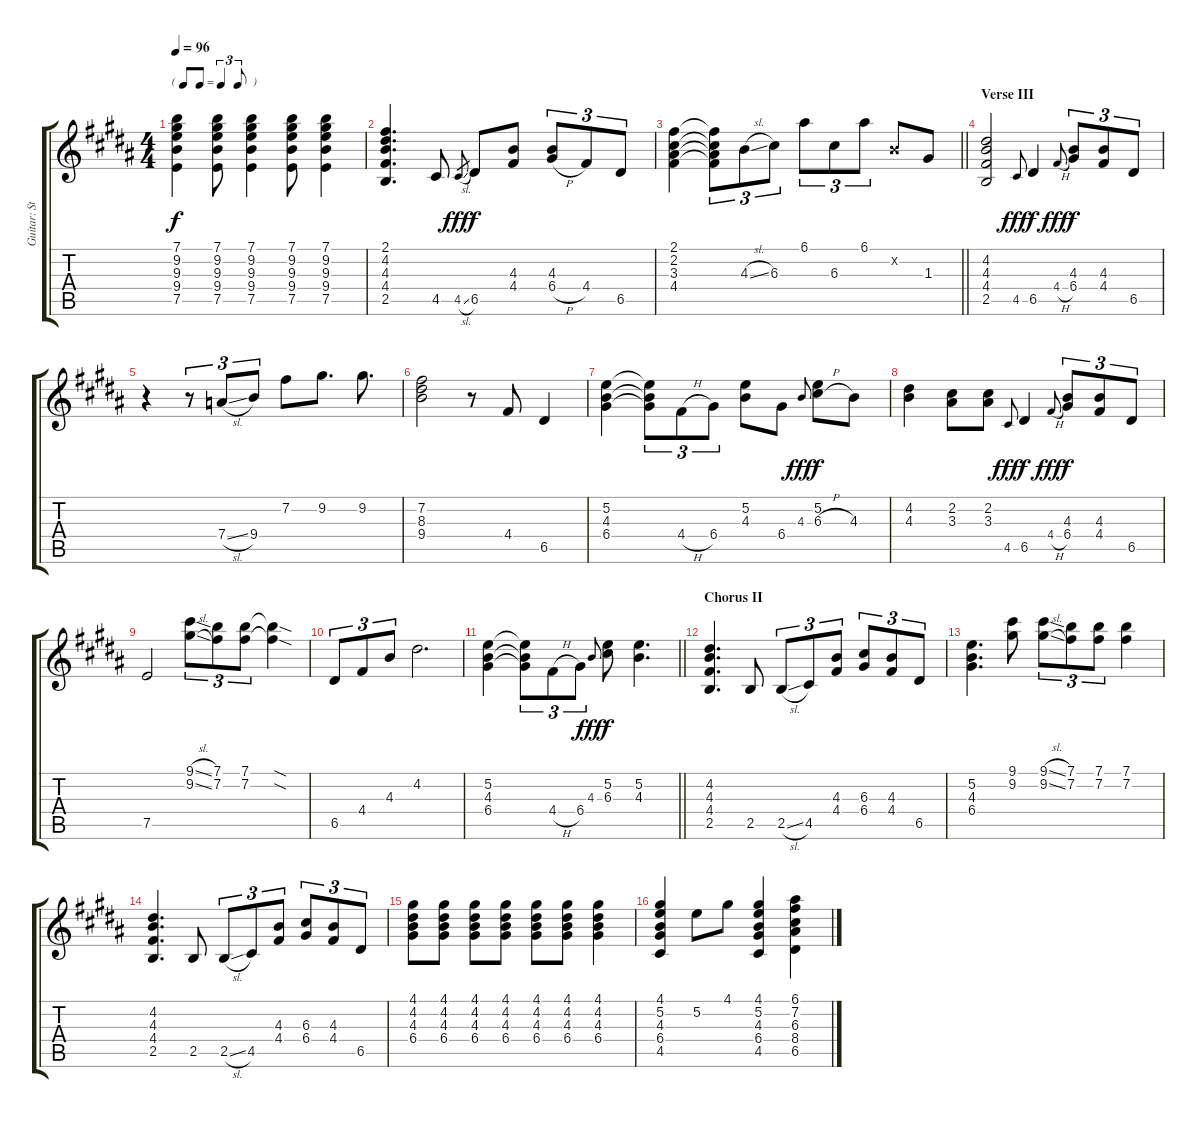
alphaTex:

\track ("Guitar: Steve" "Guitar: St") {instrument acousticguitarsteel}
\staff {score tabs}
\tuning (E4 B3 G3 D3 A2 E2) {hide}
\ts (4 4)
\tf triplet8th
\tempo 96
\clef g2
\ks b
(7.1 9.2 9.3 9.4 7.5).4{dy f} (7.1 9.2 9.3 9.4 7.5).8 (7.1 9.2 9.3 9.4 7.5).4 (7.1 9.2 9.3 9.4 7.5).8 (7.1 9.2 9.3 9.4 7.5).4 |
(2.1 4.2 4.3 4.4 2.5).4{d} 4.5.8 4.5{sl}.8{gr dy fff} 6.5.8{dy f} (4.3 4.4).8 (4.3 6.4{h}).8{tu (3 2)} 4.4.8{tu (3 2)} 6.5.8{tu (3 2)} |
\barLineRight lightlight
(2.1 2.2 3.3 4.4).4 (2.1{t} 2.2{t} 3.3{t} 4.4{t}).8{tu (3 2)} 4.3{sl}.8{tu (3 2)} 6.3.8{tu (3 2)} 6.1.8{tu (3 2)} 6.3.8{tu (3 2)} 6.1.8{tu (3 2)} 0.2{x}.8 1.3.8 |
\section ("" "Verse III")
(4.2 4.3 4.4 2.5).2 4.5.8{gr onbeat dy fff} 6.5.4{dy f} 4.4{h}.8{gr onbeat dy fff} (4.3 6.4).8{tu (3 2) dy f} (4.3 4.4).8{tu (3 2)} 6.5.8{tu (3 2)} |
r.4 r.8{tu (3 2)} 7.4{sl}.8{tu (3 2)} 9.4.8{tu (3 2)} 7.2.8 9.2.8{d} 9.2.8{d} |
(7.2 8.3 9.4).2 r.8 4.4.8 6.5.4 |
(5.2 4.3 6.4).4 (5.2{t} 4.3{t} 6.4{t}).8{tu (3 2)} 4.4{h}.8{tu (3 2)} 6.4.8{tu (3 2)} (5.2 4.3).8 6.4.8 4.3.8{gr onbeat dy fff} (5.2 6.3{h}).8{dy f} 4.3.8 |
(4.2 4.3).4 (2.2 3.3).8 (2.2 3.3).8 4.5.8{gr onbeat dy fff} 6.5.4{dy f} 4.4{h}.8{gr onbeat dy fff} (4.3 6.4).8{tu (3 2) dy f} (4.3 4.4).8{tu (3 2)} 6.5.8{tu (3 2)} |
7.5.2 (9.1{sl} 9.2{sl}).8{tu (3 2)} (7.1 7.2).8{tu (3 2)} (7.1 7.2).8{tu (3 2)} (7.1{sod t} 7.2{sod t}).4 |
6.5.8{tu (3 2)} 4.4.8{tu (3 2)} 4.3.8{tu (3 2)} 4.2.2{d} |
\barLineRight lightlight
(5.2 4.3 6.4).4 (5.2{t} 4.3{t} 6.4{t}).8{tu (3 2)} 4.4{h}.8{tu (3 2)} 6.4.8{tu (3 2)} 4.3.8{gr onbeat dy fff} (5.2 6.3).8{dy f} (5.2 4.3).4{d} |
\section ("" "Chorus II")
(4.2 4.3 4.4 2.5).4{d} 2.5.8 2.5{sl}.8{tu (3 2)} 4.5.8{tu (3 2)} (4.3 4.4).8{tu (3 2)} (6.3 6.4).8{tu (3 2)} (4.3 4.4).8{tu (3 2)} 6.5.8{tu (3 2)} |
(5.2 4.3 6.4).4{d} (9.1 9.2).8 (9.1{sl} 9.2{sl}).8{tu (3 2)} (7.1 7.2).8{tu (3 2)} (7.1 7.2).8{tu (3 2)} (7.1 7.2).4 |
(4.2 4.3 4.4 2.5).4{d} 2.5.8 2.5{sl}.8{tu (3 2)} 4.5.8{tu (3 2)} (4.3 4.4).8{tu (3 2)} (6.3 6.4).8{tu (3 2)} (4.3 4.4).8{tu (3 2)} 6.5.8{tu (3 2)} |
(4.1 4.2 4.3 6.4).8 (4.1 4.2 4.3 6.4).8 (4.1 4.2 4.3 6.4).8 (4.1 4.2 4.3 6.4).8 (4.1 4.2 4.3 6.4).8 (4.1 4.2 4.3 6.4).8 (4.1 4.2 4.3 6.4).4 |
(4.1 5.2 4.3 6.4 4.5).4 5.2.8 4.1.8 (4.1 5.2 4.3 6.4 4.5).4 (6.1 7.2 6.3 8.4 6.5).4
